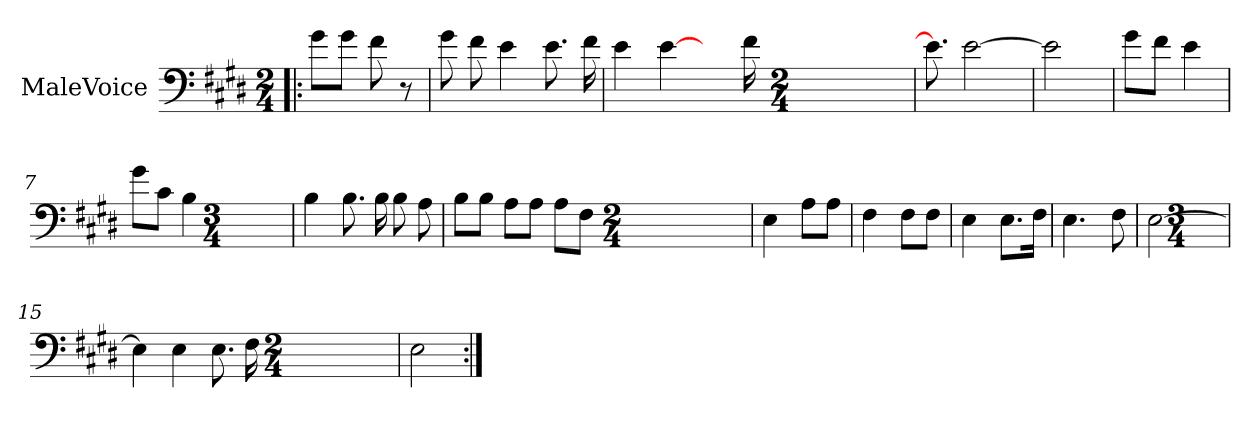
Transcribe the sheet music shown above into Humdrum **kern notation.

**kern
*part1
*staff1
*I"MaleVoice
*clefF4
*k[f#c#g#d#]
*M2/4
*MM76
=1!|:
8g#\L
8g#\J
8f#
8r
=2
8g#
8f#
4e
8.e
16f#
=3
4e
[4e
8.ryy
16f#
*M2/4
=4
8.e]
[2e
=5
2e]
=6
8g#\L
8f#\J
4e
=7
8g#\L
8c#\J
4B
*M3/4
=8
4B
8.B
16B
8B
8A
=9
8B\L
8B\J
8A\L
8A\J
8A\L
8F#\J
*M2/4
=10
4E
8A\L
8A\J
=11
4F#
8F#\L
8F#\J
=12
4E
8.E\L
16F#\Jk
=13
4.E
8F#
=14
[2E
*M3/4
=15
4E]
4E
8.E
16F#
*M2/4
=16
2E
=:|!
*-
